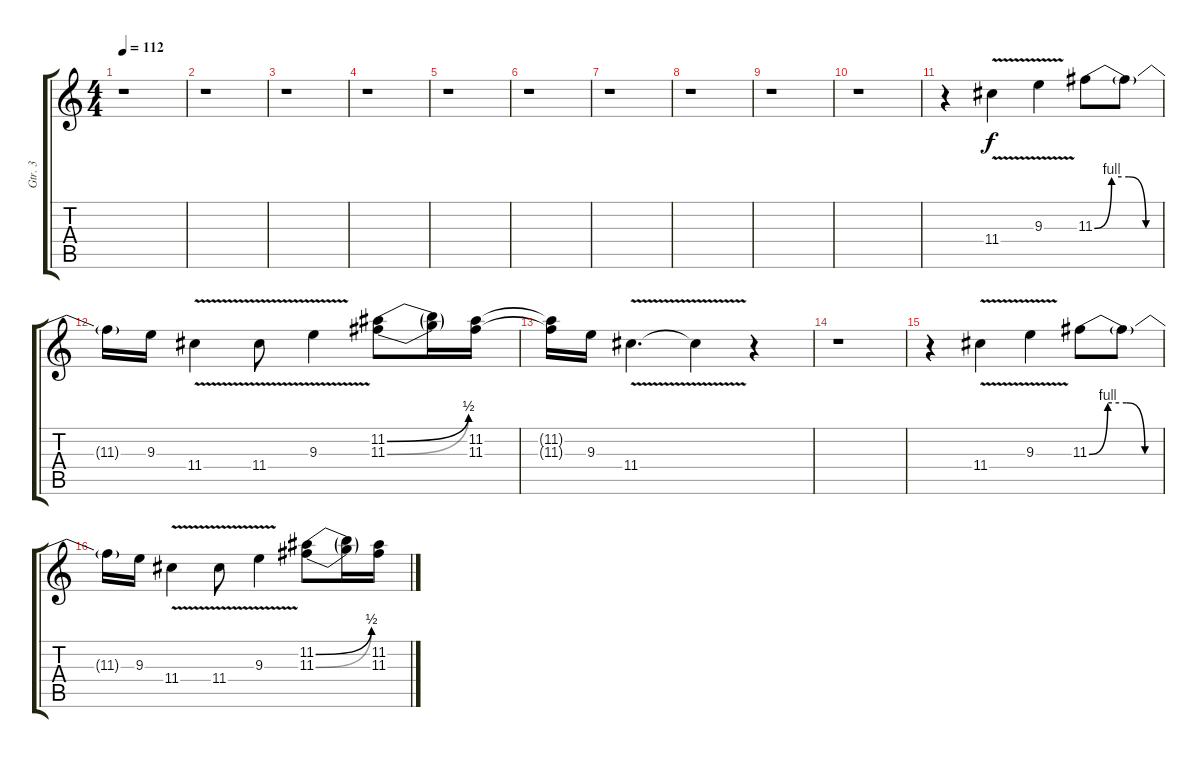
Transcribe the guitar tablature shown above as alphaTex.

\track ("Gtr. 3" "Gtr. 3") {instrument overdrivenguitar}
\staff {score tabs}
\tuning (E4 B3 G3 D3 A2 E2) {hide}
\ts (4 4)
\tempo 112
\clef g2
\ks c
r.1{dy f instrument overdrivenguitar} |
r.1 |
r.1 |
r.1 |
r.1 |
r.1 |
r.1 |
r.1 |
r.1 |
r.1 |
r.4 11.4{v}.4 9.3{v}.4 11.3{be (custom 0 0 15 4 30 4 45 0 60 0)}.8 11.3{t}.8 |
11.3{t}.16 9.3.16 11.4{v}.4 11.4{v}.8 9.3{v}.4 (11.2{be (bend 0 0 60 2)} 11.3{be (bend 0 0 60 2)}).8 (11.2{t} 11.3{t}).16 (11.2 11.3).16 |
(11.2{t} 11.3{t}).16 9.3.16 11.4{v}.4{d} 11.4{t}.4 r.4 |
r.1 |
r.4 11.4{v}.4 9.3{v}.4 11.3{be (custom 0 0 15 4 30 4 45 0 60 0)}.8 11.3{t}.8 |
11.3{t}.16 9.3.16 11.4{v}.4 11.4{v}.8 9.3{v}.4 (11.2{be (bend 0 0 60 2)} 11.3{be (bend 0 0 60 2)}).8 (11.2{t} 11.3{t}).16 (11.2 11.3).16
